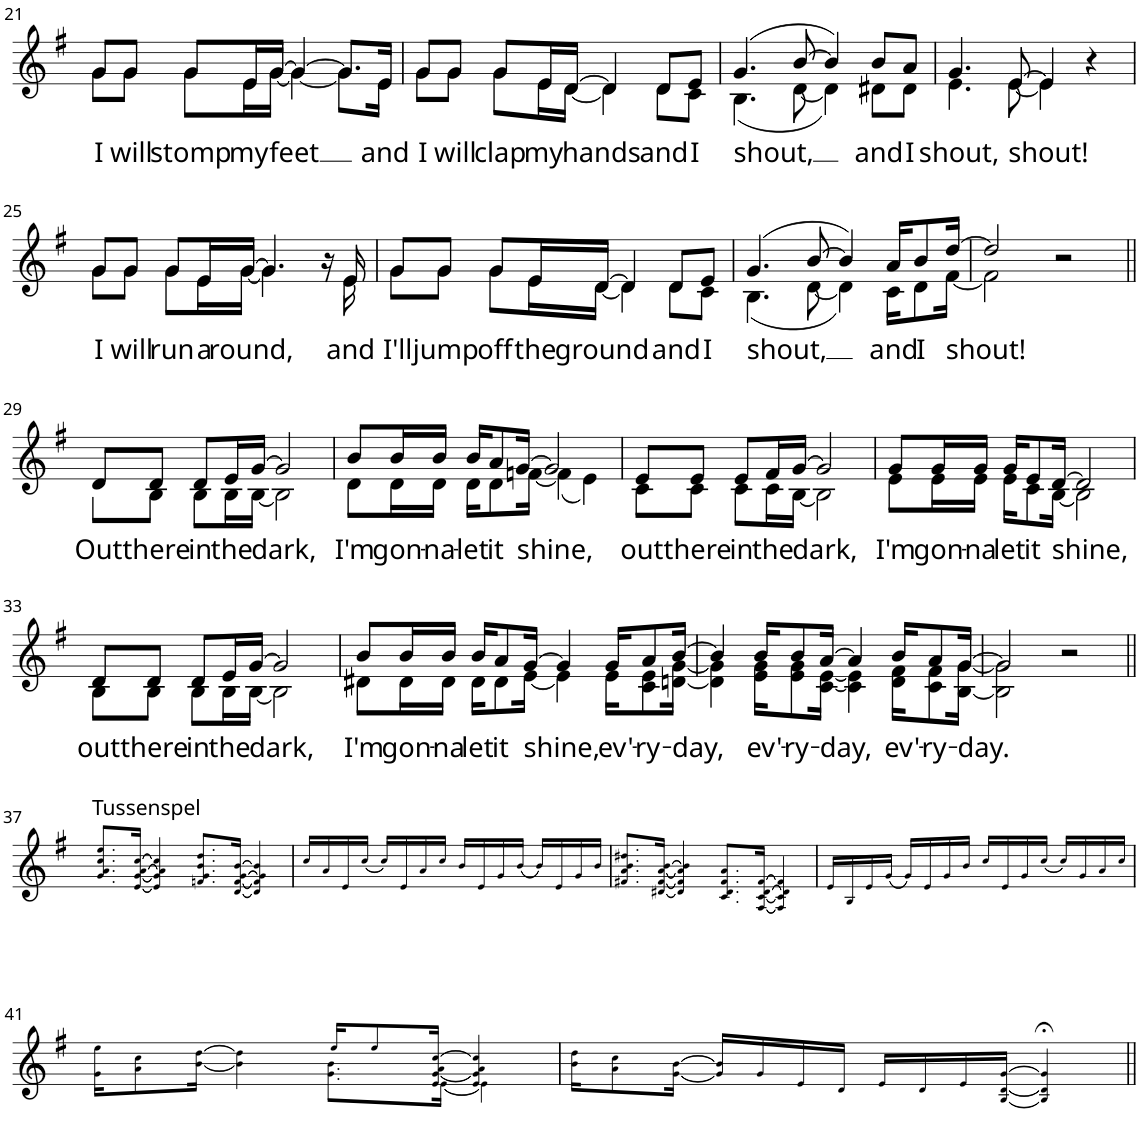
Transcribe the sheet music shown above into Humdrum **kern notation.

**kern	**text
*part1	*part1
*staff1	*staff1
*I"Soprano	*
!!LO:PB:g=z
*clefG2	*
*k[f#]	*
*M4/4	*
=21	=21
*^	*
!	!	!LO:LY:b
8g/L	8g\L	I
!	!	!LO:LY:b
8g/J	8g\J	will
!	!	!LO:LY:b
8g/L	8g\L	stomp
!	!	!LO:LY:b
16e/L	16e\L	my
!	!	!LO:LY:b
[16g/JJ	[16g\JJ	feet
4g/_	4g\_	.
8.g/L]	8.g\L]	.
!	!	!LO:LY:b
16e/Jk	16e\Jk	and
=22	=22	=22
!	!	!LO:LY:b
8g/L	8g\L	I
!	!	!LO:LY:b
8g/J	8g\J	will
!	!	!LO:LY:b
8g/L	8g\L	clap
!	!	!LO:LY:b
16e/L	16e\L	my
!	!	!LO:LY:b
[16d/JJ	[16d\JJ	hands
4d/]	4d\]	.
!	!	!LO:LY:b
8d/L	8d\L	and
!	!	!LO:LY:b
8e/J	8c\J	I
=23	=23	=23
!	!	!LO:LY:b
(4.g/	(4.B\	shout,
[8b/	[8d\	.
4b/])	4d\])	.
!	!	!LO:LY:b
8b/L	8d#X\L	and
!	!	!LO:LY:b
8a/J	8d#\J	I
=24	=24	=24
!	!	!LO:LY:b
4.g/	4.e\	shout,
!	!	!LO:LY:b
[8e/	[8e\	shout!
4e/]	4e\]	.
4r	4ryy	.
!!LO:LB:g=z	!!
=25	=25	=25
!	!	!LO:LY:b
8g/L	8g\L	I
!	!	!LO:LY:b
8g/J	8g\J	will
!	!	!LO:LY:b
8g/L	8g\L	run
!	!	!LO:LY:b
16e/L	16e\L	a
!	!	!LO:LY:b
[16g/JJ	[16g\JJ	round,
4.g/]	4.g\]	.
16r	16ryy	.
!	!	!LO:LY:b
16e/	16e\	and
=26	=26	=26
!	!	!LO:LY:b
8g/L	8g\L	I'll
!	!	!LO:LY:b
8g/J	8g\J	jump
!	!	!LO:LY:b
8g/L	8g\L	off
!	!	!LO:LY:b
16e/L	16e\L	the
!	!	!LO:LY:b
[16d/JJ	[16d\JJ	ground
4d/]	4d\]	.
!	!	!LO:LY:b
8d/L	8d\L	and
!	!	!LO:LY:b
8e/J	8c\J	I
=27	=27	=27
!	!	!LO:LY:b
(4.g/	(4.B\	shout,
[8b/	[8d\	.
4b/])	4d\])	.
!	!	!LO:LY:b
16a/KL	16c\KL	and
!	!	!LO:LY:b
8b/	8d\	I
!	!	!LO:LY:b
[16dd/Jk	[16f#\Jk	shout!
=28	=28	=28
2dd/]	2f#\]	.
2r	2ryy	.
!!LO:LB:g=z	!!
=29||	=29||	=29||
!	!	!LO:LY:b
8d/L	8B\L	Out
!	!	!LO:LY:b
8d/J	8B\J	there
!	!	!LO:LY:b
8d/L	8B\L	in
!	!	!LO:LY:b
16e/L	16B\L	the
!	!	!LO:LY:b
[16g/JJ	[16B\JJ	dark,
2g/]	2B\]	.
=30	=30	=30
!	!	!LO:LY:b
8b/L	8d\L	I'm
!	!	!LO:LY:b
16b/L	16d\L	gon-
!	!	!LO:LY:b
16b/JJ	16d\JJ	-na-
!	!	!LO:LY:b
16b/KL	16d\KL	-let
!	!	!LO:LY:b
8a/	8d\	it
!	!	!LO:LY:b
[16g/Jk	[16fn\Jk	shine,
2g/]	(4f\]	.
.	4e\)	.
=31	=31	=31
!	!	!LO:LY:b
8e/L	8c\L	out
!	!	!LO:LY:b
8e/J	8c\J	there
!	!	!LO:LY:b
8e/L	8c\L	in
!	!	!LO:LY:b
16f#/L	16c\L	the
!	!	!LO:LY:b
[16g/JJ	[16B\JJ	dark,
2g/]	2B\]	.
=32	=32	=32
!	!	!LO:LY:b
8g/L	8e\L	I'm
!	!	!LO:LY:b
16g/L	16e\L	gon-
!	!	!LO:LY:b
16g/JJ	16e\JJ	-na
!	!	!LO:LY:b
16g/KL	16e\KL	let
!	!	!LO:LY:b
8e/	8c\	it
!	!	!LO:LY:b
[16d/Jk	[16B\Jk	shine,
2d/]	2B\]	.
!!LO:LB:g=z	!!
=33	=33	=33
!	!	!LO:LY:b
8d/L	8B\L	out
!	!	!LO:LY:b
8d/J	8B\J	there
!	!	!LO:LY:b
8d/L	8B\L	in
!	!	!LO:LY:b
16e/L	16B\L	the
!	!	!LO:LY:b
[16g/JJ	[16B\JJ	dark,
2g/]	2B\]	.
=34	=34	=34
!	!	!LO:LY:b
8b/L	8d#X\L	I'm
!	!	!LO:LY:b
16b/L	16d#\L	gon-
!	!	!LO:LY:b
16b/JJ	16d#\JJ	-na
!	!	!LO:LY:b
16b/KL	16d#\KL	let
!	!	!LO:LY:b
8a/	8d#\	it
!	!	!LO:LY:b
[16g/Jk	[16e\Jk	shine,
4g/]	4e\]	.
!	!	!LO:LY:b
16g/KL	16e\KL	ev'-
!	!	!LO:LY:b
8a/	8c\ 8e\	-ry-
!	!	!LO:LY:b
[16b/Jk	[16dn\ [16g\Jk	-day,
=35	=35	=35
4b/]	4d\] 4g\]	.
!	!	!LO:LY:b
16b/KL	16e\ 16g\KL	ev'-
!	!	!LO:LY:b
8b/	8e\ 8g\	-ry-
!	!	!LO:LY:b
[16a/Jk	[16c\ [16e\Jk	-day,
4a/]	4c\] 4e\]	.
!	!	!LO:LY:b
16b/KL	16d\ 16f#\KL	ev'-
!	!	!LO:LY:b
8a/	8c\ 8f#\	-ry-
!	!	!LO:LY:b
[16g/Jk	[16B\ [16g\Jk	-day.
=36	=36	=36
2g/]	2B\] 2g\]	.
2r	2ryy	.
!!LO:LB:g=z	!!
=37||	=37||	=37||
!LO:TX:a:t=Tussenspel	!	!
*v	*v	*
8.g!/ 8.a!/ 8.cc!/ 8.ee!/L	.
[16e!/ [16g!/ [16a!/ [16cc!/Jk	.
4e!/] 4g!/] 4a!/] 4cc!/]	.
8.fn!/ 8.g!/ 8.b!/ 8.dd!/L	.
[16d!/ [16f!/ [16g!/ [16b!/Jk	.
4d!/] 4f!/] 4g!/] 4b!/]	.
=38	=38
16cc!/LL	.
16a!/	.
16e!/	.
[16cc!/JJ	.
16cc!/LL]	.
16e!/	.
16a!/	.
16cc!/JJ	.
16b!/LL	.
16e!/	.
16g!/	.
[16b!/JJ	.
16b!/LL]	.
16e!/	.
16g!/	.
16b!/JJ	.
=39	=39
8.f#X!/ 8.a!/ 8.b!/ 8.dd#X!/L	.
[16d#X!/ [16f#!/ [16a!/ [16b!/Jk	.
4d#!/] 4f#!/] 4a!/] 4b!/]	.
8.c!/ 8.d#!/ 8.f#!/ 8.a!/L	.
[16A!/ [16c!/ [16d#!/ [16f#!/Jk	.
4A!/] 4c!/] 4d#!/] 4f#!/]	.
=40	=40
16e!/LL	.
16B!/	.
16e!/	.
[16g!/JJ	.
16g!/LL]	.
16e!/	.
16g!/	.
16b!/JJ	.
16cc!/LL	.
16e!/	.
16g!/	.
[16cc!/JJ	.
16cc!/LL]	.
16g!/	.
16a!/	.
16cc!/JJ	.
!!LO:LB:g=z
=41	=41
*^	*
16g!\ 16ee!\KL	2ryy	.
8a!\ 8cc!\	.	.
[16b!\ [16dd!\Jk	.	.
4b!\] 4dd!\]	.	.
16ee!/KL	8.g!\ 8.b!\L	.
8ee!/	.	.
16e!/ [<16g!/ 16a!/ [16cc!/Jk	[16e!\Jk	.
4e!/ 4g!/] 4a!/ 4cc!/]	4e!\]	.
*v	*v	*
=42	=42
16b!\ 16dd!\KL	.
8a!\ 8cc!\	.
[16g!\ [16b!\Jk	.
16g!/] 16b!/]LL	.
16g!/	.
16e!/	.
16d!/JJ	.
16e!/LL	.
16d!/	.
16e!/	.
[16B!/ [16d!/ [16g!/JJ	.
4B!/];< 4d!/];< 4g!/];<	.
=||	=||
*-	*-
